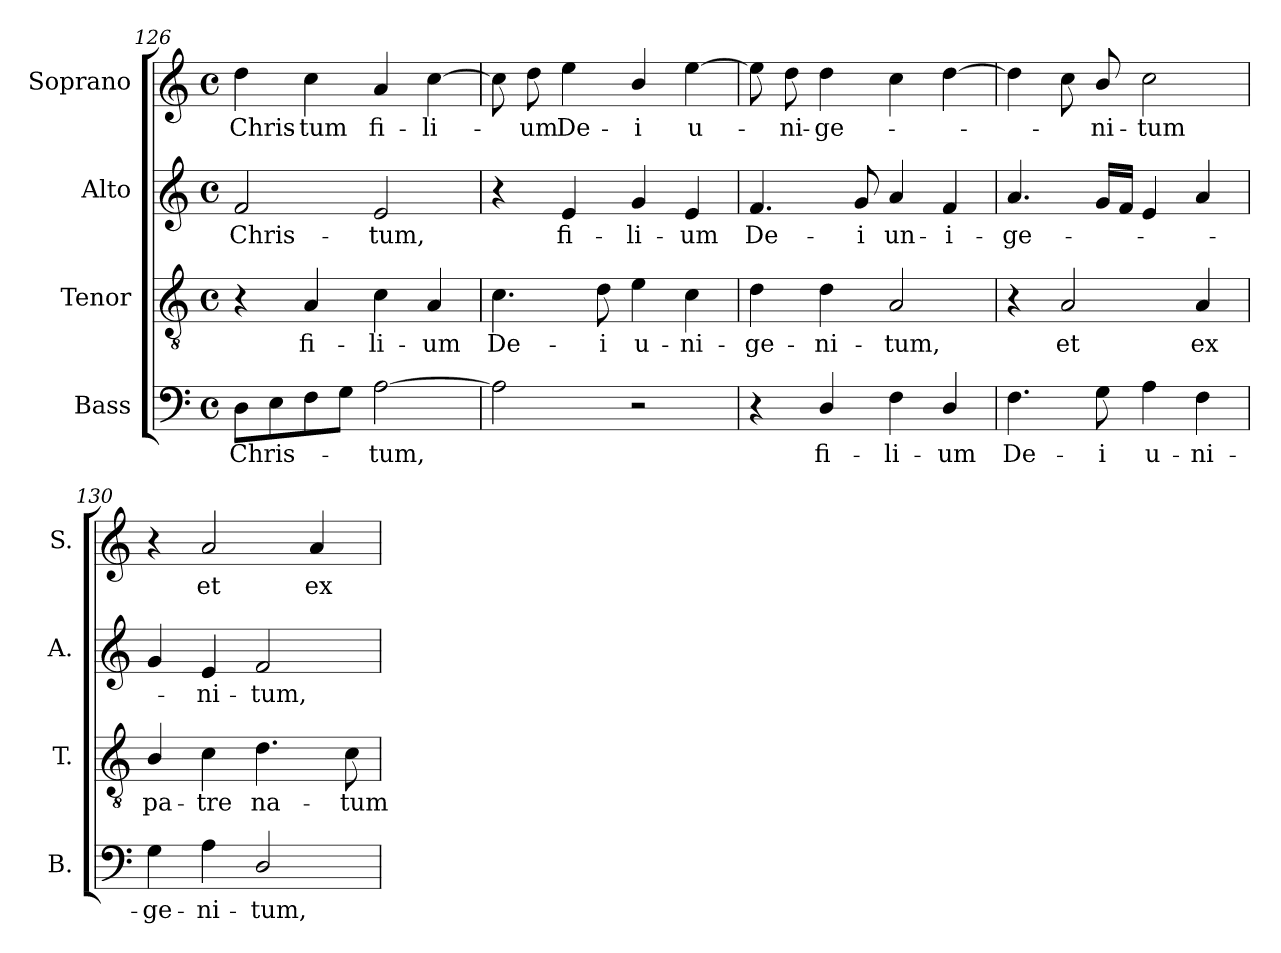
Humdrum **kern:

**kern	**text	**kern	**text	**kern	**text	**kern	**text
*part4	*part4	*part3	*part3	*part2	*part2	*part1	*part1
*staff4	*staff4	*staff3	*staff3	*staff2	*staff2	*staff1	*staff1
*I"Bass	*	*I"Tenor	*	*I"Alto	*	*I"Soprano	*
*I'B.	*	*I'T.	*	*I'A.	*	*I'S.	*
!!LO:PB:g=z
*clefF4	*	*clefGv2	*	*clefG2	*	*clefG2	*
*	*	*ITrd7c12	*	*	*	*	*
*k[]	*	*k[]	*	*k[]	*	*k[]	*
*C:	*	*C:	*	*C:	*	*C:	*
*M4/4	*	*M4/4	*	*M4/4	*	*M4/4	*
*met(c)	*	*met(c)	*	*met(c)	*	*met(c)	*
=126	=126	=126	=126	=126	=126	=126	=126
!	!LO:LY:b:color=#000000	!	!	!	!	!	!
!	!	!	!	!	!LO:LY:b:color=#000000	!	!
!	!	!	!	!	!	!	!LO:LY:b:color=#000000
8Di\L	Chris-	4r	.	2fi/	Chris-	4ddi\	Chris-
8Ei\	.	.	.	.	.	.	.
!	!	!	!LO:LY:b:color=#000000	!	!	!	!
!	!	!	!	!	!	!	!LO:LY:b:color=#000000
8Fi\	.	4AAi/	fi-	.	.	4cci\	-tum
8Gi\J	.	.	.	.	.	.	.
!	!LO:LY:b:color=#000000	!	!	!	!	!	!
!	!	!	!LO:LY:b:color=#000000	!	!	!	!
!	!	!	!	!	!LO:LY:b:color=#000000	!	!
!	!	!	!	!	!	!	!LO:LY:b:color=#000000
[2Ai\	-tum,	4Ci\	-li-	2ei/	-tum,	4ai/	fi-
!	!	!	!LO:LY:b:color=#000000	!	!	!	!
!	!	!	!	!	!	!	!LO:LY:b:color=#000000
.	.	4AAi/	-um	.	.	[4cci\	-li-
=127	=127	=127	=127	=127	=127	=127	=127
!	!	!	!LO:LY:b:color=#000000	!	!	!	!
2Ai\]	.	4.Ci\	De-	4r	.	8cci\]	.
!	!	!	!	!	!	!	!LO:LY:b:color=#000000
.	.	.	.	.	.	8ddi\	-um
!	!	!	!	!	!LO:LY:b:color=#000000	!	!
!	!	!	!	!	!	!	!LO:LY:b:color=#000000
.	.	.	.	4ei/	fi-	4eei\	De-
!	!	!	!LO:LY:b:color=#000000	!	!	!	!
.	.	8Di\	-i	.	.	.	.
!	!	!	!LO:LY:b:color=#000000	!	!	!	!
!	!	!	!	!	!LO:LY:b:color=#000000	!	!
!	!	!	!	!	!	!	!LO:LY:b:color=#000000
2r	.	4Ei\	u-	4gi/	-li-	4bi/	-i
!	!	!	!LO:LY:b:color=#000000	!	!	!	!
!	!	!	!	!	!LO:LY:b:color=#000000	!	!
!	!	!	!	!	!	!	!LO:LY:b:color=#000000
.	.	4Ci\	-ni-	4ei/	-um	[4eei\	u-
=128	=128	=128	=128	=128	=128	=128	=128
!	!	!	!LO:LY:b:color=#000000	!	!	!	!
!	!	!	!	!	!LO:LY:b:color=#000000	!	!
4r	.	4Di\	-ge-	4.fi/	De-	8eei\]	.
!	!	!	!	!	!	!	!LO:LY:b:color=#000000
.	.	.	.	.	.	8ddi\	-ni-
!	!LO:LY:b:color=#000000	!	!	!	!	!	!
!	!	!	!LO:LY:b:color=#000000	!	!	!	!
!	!	!	!	!	!	!	!LO:LY:b:color=#000000
4Di/	fi-	4Di\	-ni-	.	.	4ddi\	-ge-
!	!	!	!	!	!LO:LY:b:color=#000000	!	!
.	.	.	.	8gi/	-i	.	.
!	!LO:LY:b:color=#000000	!	!	!	!	!	!
!	!	!	!LO:LY:b:color=#000000	!	!	!	!
!	!	!	!	!	!LO:LY:b:color=#000000	!	!
4Fi\	-li-	2AAi/	-tum,	4ai/	un-	4cci\	.
!	!LO:LY:b:color=#000000	!	!	!	!	!	!
!	!	!	!	!	!LO:LY:b:color=#000000	!	!
4Di/	-um	.	.	4fi/	-i-	[4ddi\	.
=129	=129	=129	=129	=129	=129	=129	=129
!	!LO:LY:b:color=#000000	!	!	!	!	!	!
!	!	!	!	!	!LO:LY:b:color=#000000	!	!
4.Fi\	De-	4r	.	4.ai/	-ge-	4ddi\]	.
!	!	!	!LO:LY:b:color=#000000	!	!	!	!
.	.	2AAi/	et	.	.	8cci\	.
!	!LO:LY:b:color=#000000	!	!	!	!	!	!
!	!	!	!	!	!	!	!LO:LY:b:color=#000000
8Gi\	-i	.	.	16gi/LL	.	8bi/	-ni-
.	.	.	.	16fi/JJ	.	.	.
!	!LO:LY:b:color=#000000	!	!	!	!	!	!
!	!	!	!	!	!	!	!LO:LY:b:color=#000000
4Ai\	u-	.	.	4ei/	.	2cci\	-tum
!	!LO:LY:b:color=#000000	!	!	!	!	!	!
!	!	!	!LO:LY:b:color=#000000	!	!	!	!
4Fi\	-ni-	4AAi/	ex	4ai/	.	.	.
=130	=130	=130	=130	=130	=130	=130	=130
!	!LO:LY:b:color=#000000	!	!	!	!	!	!
!	!	!	!LO:LY:b:color=#000000	!	!	!	!
4Gi\	-ge-	4BBi/	pa-	4gi/	.	4r	.
!	!LO:LY:b:color=#000000	!	!	!	!	!	!
!	!	!	!LO:LY:b:color=#000000	!	!	!	!
!	!	!	!	!	!LO:LY:b:color=#000000	!	!
!	!	!	!	!	!	!	!LO:LY:b:color=#000000
4Ai\	-ni-	4Ci\	-tre	4ei/	-ni-	2ai/	et
!	!LO:LY:b:color=#000000	!	!	!	!	!	!
!	!	!	!LO:LY:b:color=#000000	!	!	!	!
!	!	!	!	!	!LO:LY:b:color=#000000	!	!
2Di/	-tum,	4.Di\	na-	2fi/	-tum,	.	.
!	!	!	!	!	!	!	!LO:LY:b:color=#000000
.	.	.	.	.	.	4ai/	ex
!	!	!	!LO:LY:b:color=#000000	!	!	!	!
.	.	8Ci\	-tum	.	.	.	.
=	=	=	=	=	=	=	=
*-	*-	*-	*-	*-	*-	*-	*-
